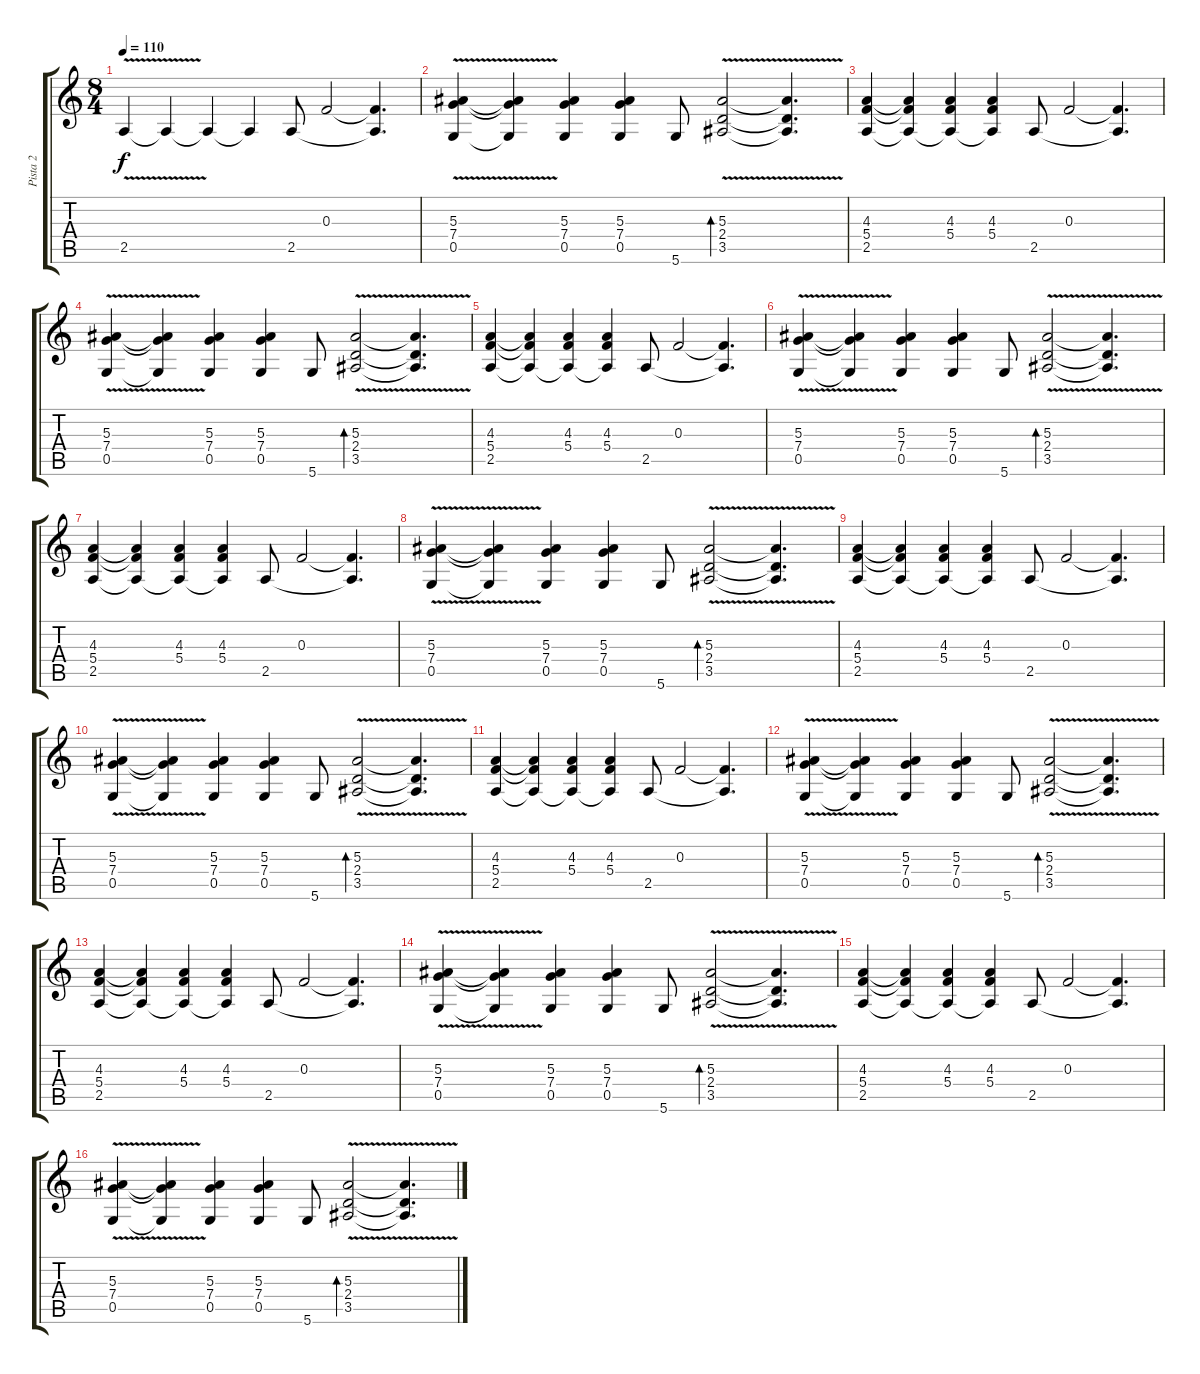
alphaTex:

\track ("Pista 2" "Pista 2") {instrument acousticguitarsteel}
\staff {score tabs}
\tuning (D4 A3 F3 C3 G2 D2) {hide}
\ts (8 4)
\tempo 110
\clef g2
\ks c
2.5{v}.4{dy f} 2.5{t}.4 2.5{t}.4 2.5{t}.4 2.5.8 0.3.2 (0.3{t} 2.5{t}).4{d} |
(5.3 7.4 0.5{v}).4{instrument acousticguitarsteel} (5.3{t} 7.4{t} 0.5{t}).4{volume 8} (5.3 7.4 0.5).4{volume 8} (5.3 7.4 0.5).4 5.6.8 (5.3 2.4 3.5{v}).2{bd 240} (5.3{t} 2.4{t} 3.5{t}).4{d} |
(4.3 5.4 2.5).4 (4.3{t} 5.4{t} 2.5{t}).4 (4.3 5.4 2.5{t}).4 (4.3 5.4 2.5{t}).4 2.5.8 0.3.2 (0.3{t} 2.5{t}).4{d} |
(5.3 7.4 0.5{v}).4 (5.3{t} 7.4{t} 0.5{t}).4{volume 8} (5.3 7.4 0.5).4{volume 8} (5.3 7.4 0.5).4 5.6.8 (5.3 2.4 3.5{v}).2{bd 240} (5.3{t} 2.4{t} 3.5{t}).4{d} |
(4.3 5.4 2.5).4 (4.3{t} 5.4{t} 2.5{t}).4 (4.3 5.4 2.5{t}).4 (4.3 5.4 2.5{t}).4 2.5.8 0.3.2 (0.3{t} 2.5{t}).4{d} |
(5.3 7.4 0.5{v}).4 (5.3{t} 7.4{t} 0.5{t}).4{volume 8} (5.3 7.4 0.5).4{volume 8} (5.3 7.4 0.5).4 5.6.8 (5.3 2.4 3.5{v}).2{bd 240} (5.3{t} 2.4{t} 3.5{t}).4{d} |
(4.3 5.4 2.5).4 (4.3{t} 5.4{t} 2.5{t}).4 (4.3 5.4 2.5{t}).4 (4.3 5.4 2.5{t}).4 2.5.8 0.3.2 (0.3{t} 2.5{t}).4{d} |
(5.3 7.4 0.5{v}).4 (5.3{t} 7.4{t} 0.5{t}).4{volume 8} (5.3 7.4 0.5).4{volume 8} (5.3 7.4 0.5).4 5.6.8 (5.3 2.4 3.5{v}).2{bd 240} (5.3{t} 2.4{t} 3.5{t}).4{d} |
(4.3 5.4 2.5).4 (4.3{t} 5.4{t} 2.5{t}).4 (4.3 5.4 2.5{t}).4 (4.3 5.4 2.5{t}).4 2.5.8 0.3.2 (0.3{t} 2.5{t}).4{d} |
(5.3 7.4 0.5{v}).4 (5.3{t} 7.4{t} 0.5{t}).4{volume 8} (5.3 7.4 0.5).4{volume 8} (5.3 7.4 0.5).4 5.6.8 (5.3 2.4 3.5{v}).2{bd 240} (5.3{t} 2.4{t} 3.5{t}).4{d} |
(4.3 5.4 2.5).4 (4.3{t} 5.4{t} 2.5{t}).4 (4.3 5.4 2.5{t}).4 (4.3 5.4 2.5{t}).4 2.5.8 0.3.2 (0.3{t} 2.5{t}).4{d} |
(5.3 7.4 0.5{v}).4 (5.3{t} 7.4{t} 0.5{t}).4{volume 8} (5.3 7.4 0.5).4{volume 8} (5.3 7.4 0.5).4 5.6.8 (5.3 2.4 3.5{v}).2{bd 240} (5.3{t} 2.4{t} 3.5{t}).4{d} |
(4.3 5.4 2.5).4 (4.3{t} 5.4{t} 2.5{t}).4 (4.3 5.4 2.5{t}).4 (4.3 5.4 2.5{t}).4 2.5.8 0.3.2 (0.3{t} 2.5{t}).4{d} |
(5.3 7.4 0.5{v}).4 (5.3{t} 7.4{t} 0.5{t}).4{volume 8} (5.3 7.4 0.5).4{volume 8} (5.3 7.4 0.5).4 5.6.8 (5.3 2.4 3.5{v}).2{bd 240} (5.3{t} 2.4{t} 3.5{t}).4{d} |
(4.3 5.4 2.5).4 (4.3{t} 5.4{t} 2.5{t}).4 (4.3 5.4 2.5{t}).4 (4.3 5.4 2.5{t}).4 2.5.8 0.3.2 (0.3{t} 2.5{t}).4{d} |
(5.3 7.4 0.5{v}).4 (5.3{t} 7.4{t} 0.5{t}).4{volume 8} (5.3 7.4 0.5).4{volume 8} (5.3 7.4 0.5).4 5.6.8 (5.3 2.4 3.5{v}).2{bd 240} (5.3{t} 2.4{t} 3.5{t}).4{d}
